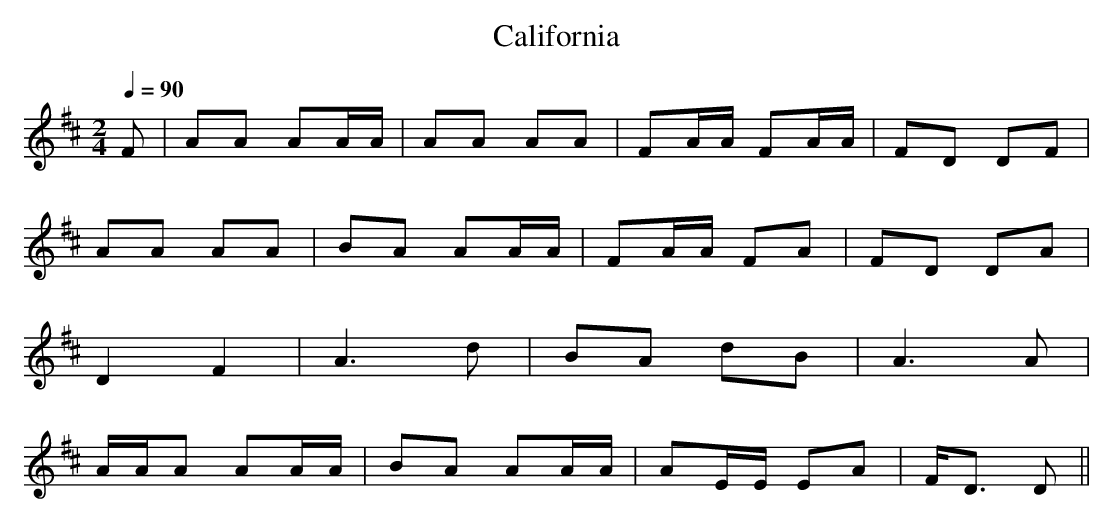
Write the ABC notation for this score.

X:1
T:California
M:2/4
L:1/16
Q:1/4=90
K:D
F2|\
A2A2 A2AA|A2A2 A2A2|F2AA F2AA|F2D2 D2F2|
A2A2 A2A2|B2A2 A2AA|F2AA F2A2|F2D2 D2A2|
D4   F4  |A6     d2|B2A2 d2B2|A6     A2|
AAA2 A2AA|B2A2 A2AA|A2EE E2A2|FD3  D2 ||
